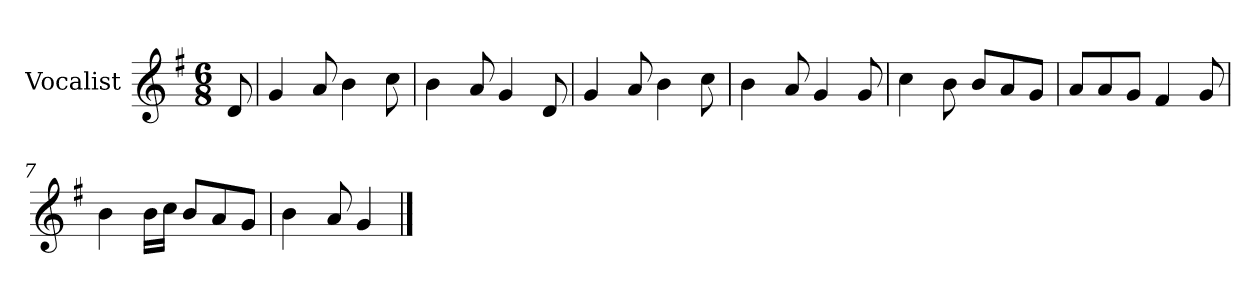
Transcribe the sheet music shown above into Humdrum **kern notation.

**kern
*part1
*staff1
*I"Vocalist
*k[f#]
*G:
*M6/8
=
8d
=1
4g
8a
4b
8cc
=2
4b
8a
4g
8d
=3
4g
8a
4b
8cc
=4
4b
8a
4g
8g
=5
4cc
8b
8bL
8a
8gJ
=6
8aL
8a
8gJ
4f#
8g
=7
4b
16bLL
16ccJJ
8bL
8a
8gJ
=8
4b
8a
4g
==
*-
